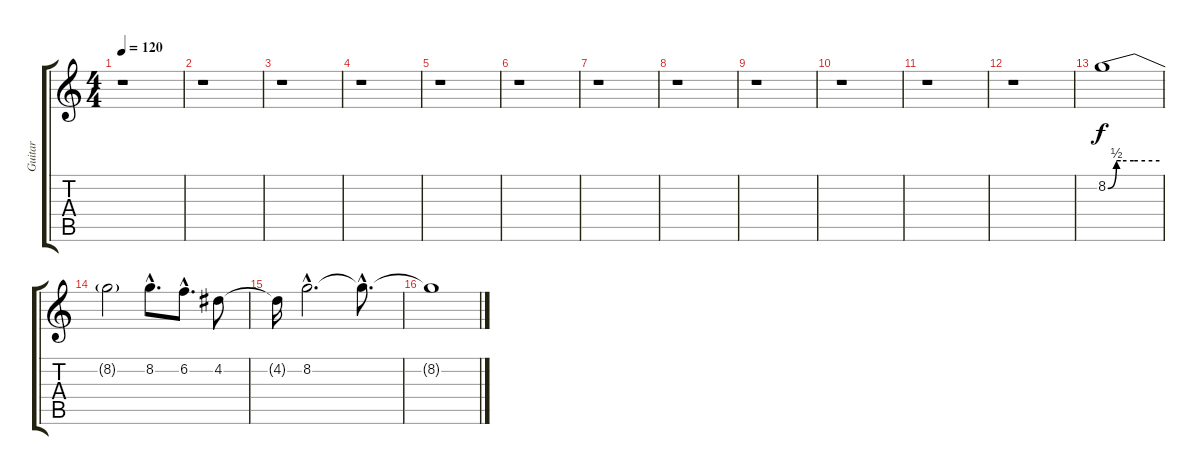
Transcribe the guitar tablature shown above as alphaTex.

\track ("Guitar" "Guitar") {instrument distortionguitar}
\staff {score tabs}
\tuning (E4 B3 G3 D3 A2 E2) {hide}
\ts (4 4)
\tempo 120
\clef g2
\ks c
r.1{dy f instrument distortionguitar} |
r.1 |
r.1 |
r.1 |
r.1 |
r.1 |
r.1 |
r.1 |
r.1 |
r.1 |
r.1 |
r.1 |
8.2{be (custom 0 0 10 2 15 2 30 2 60 2)}.1 |
8.2{t}.2 8.2{hac}.8{d} 6.2{hac}.8{d} 4.2.8 |
4.2{t}.16 8.2{hac}.2{d} 8.2{hac t}.8{d} |
8.2{t}.1
